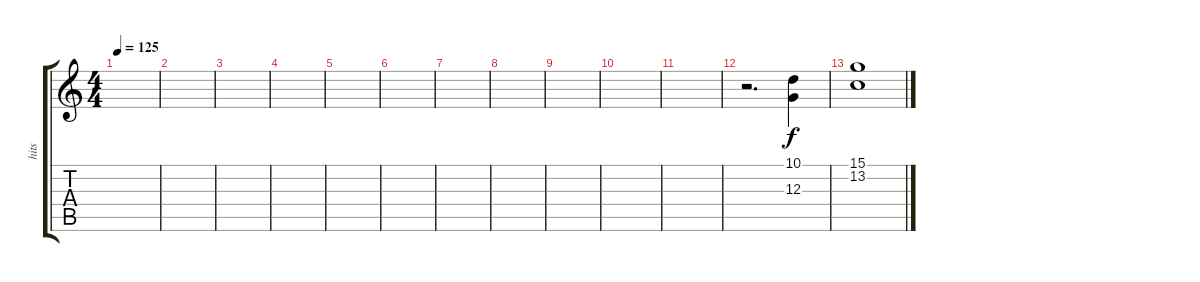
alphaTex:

\track ("hits" "hits") {instrument orchestrahit}
\staff {score tabs}
\tuning (E4 B3 G3 D3 A2 E2) {hide}
\ts (4 4)
\tempo 125
\clef g2
\ks c
|
|
|
|
|
|
|
|
|
|
|
r.2{d} (10.1 12.3).4 |
(15.1 13.2).1
